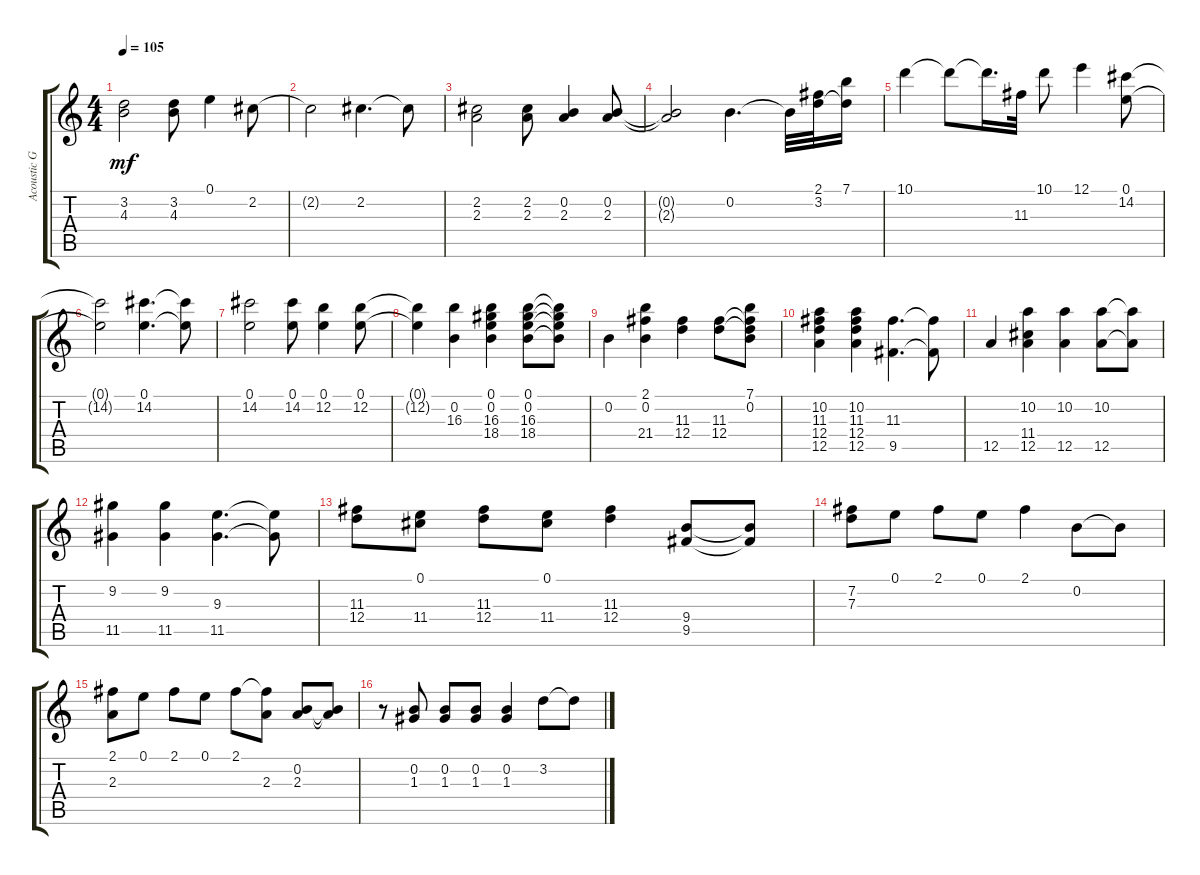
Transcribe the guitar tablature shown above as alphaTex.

\track ("Acoustic Guitar 1" "Acoustic G") {instrument acousticguitarsteel}
\staff {score tabs}
\tuning (E4 B3 G3 D3 A2 E2) {hide}
\ts (4 4)
\tempo 105
\clef g2
\ks c
(3.2 4.3).2{dy mf} (3.2 4.3).8 0.1.4 2.2.8 |
2.2{t}.2 2.2.4{d} 2.2{t}.8 |
(2.2 2.3).2 (2.2 2.3).8 (0.2 2.3).4 (0.2 2.3).8 |
(0.2{t} 2.3{t}).2 0.2.4{d} 0.2{t}.32 (2.1 3.2).32 (7.1 3.2{t}).16 |
10.1.4 10.1{t}.8 10.1{t}.16{d} 11.3.32 10.1.8 12.1.4 (0.1 14.2).8 |
(0.1{t} 14.2{t}).2 (0.1 14.2).4{d} (0.1{t} 14.2{t}).8 |
(0.1 14.2).2 (0.1 14.2).8 (0.1 12.2).4 (0.1 12.2).8 |
(0.1{t} 12.2{t}).4 (0.2 16.3).4 (0.1 0.2 16.3 18.4).4 (0.1 0.2 16.3 18.4).8 (0.1{t} 0.2{t} 16.3{t} 18.4{t}).8 |
0.2.4 (2.1 0.2 21.4).4 (11.3 12.4).4 (11.3 12.4).8 (7.1 0.2 11.3{t} 12.4{t}).8 |
(10.2 11.3 12.4 12.5).4 (10.2 11.3 12.4 12.5).4 (11.3 9.5).4{d} (11.3{t} 9.5{t}).8 |
12.5.4 (10.2 11.4 12.5).4 (10.2 12.5).4 (10.2 12.5).8 (10.2{t} 12.5{t}).8 |
(9.2 11.5).4 (9.2 11.5).4 (9.3 11.5).4{d} (9.3{t} 11.5{t}).8 |
(11.3 12.4).8 (0.1 11.4).8 (11.3 12.4).8 (0.1 11.4).8 (11.3 12.4).4 (9.4 9.5).8 (9.4{t} 9.5{t}).8 |
(7.2 7.3).8 0.1.8 2.1.8 0.1.8 2.1.4 0.2.8 0.2{t}.8 |
(2.1 2.3).8 0.1.8 2.1.8 0.1.8 2.1.8 (2.1{t} 2.3).8 (0.2 2.3).8 (0.2{t} 2.3{t}).8 |
r.8 (0.2 1.3).8 (0.2 1.3).8 (0.2 1.3).8 (0.2 1.3).4 3.2.8 3.2{t}.8
